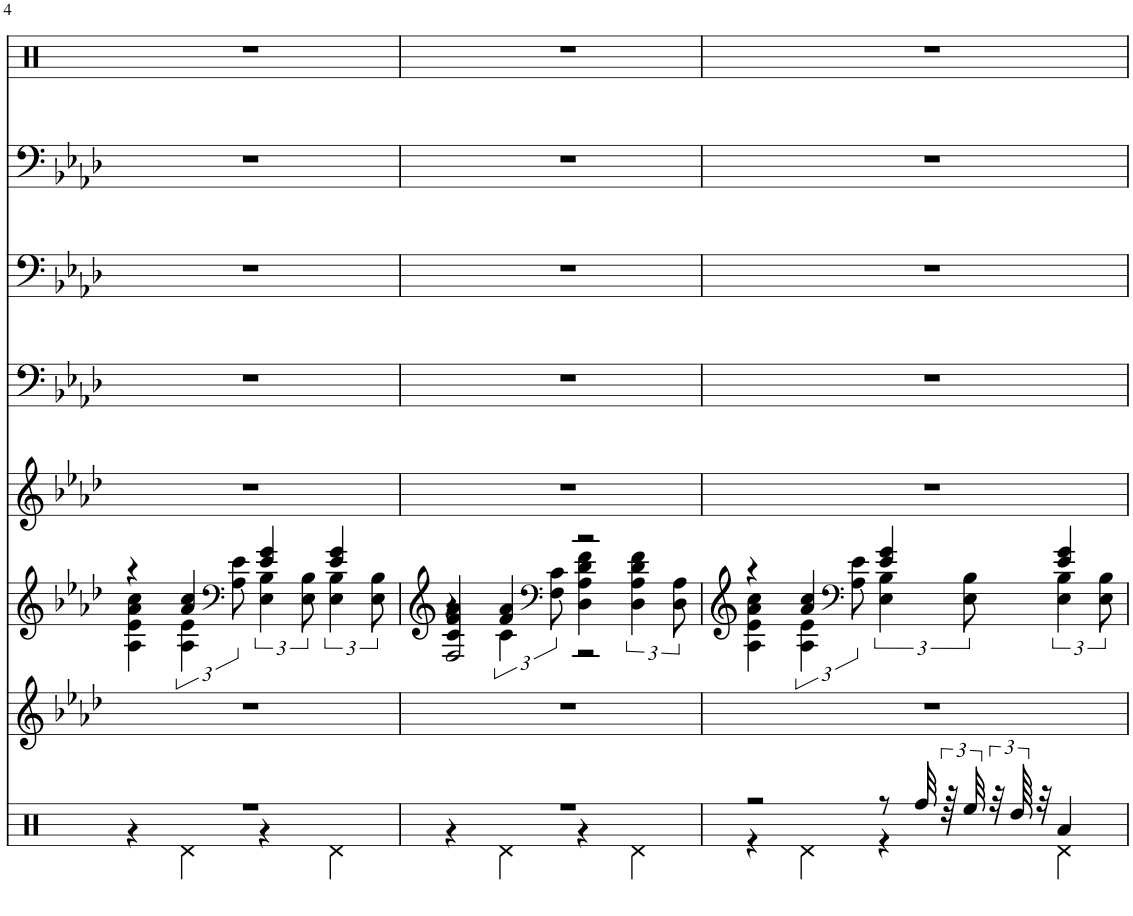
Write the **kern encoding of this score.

**kern	**kern	**kern	**kern	**kern	**kern	**kern	**kern
*part8	*part7	*part6	*part5	*part4	*part3	*part2	*part1
*staff8	*staff7	*staff6	*staff5	*staff4	*staff3	*staff2	*staff1
*I"Percussion	*I"Overdrive Gtr	*I"Overdrive Gtr	*I"Calliope	*I"DistortionGtr	*I"DistortionGtr	*I"Fingered Bass	*I"Percussion, CT1305
!!LO:PB:g=z
*clefX	*clefG2	*clefF4	*clefG2	*clefF4	*clefF4	*clefF4	*clefX
*k[]	*k[b-e-a-d-]	*k[b-e-a-d-]	*k[b-e-a-d-]	*k[b-e-a-d-]	*k[b-e-a-d-]	*k[b-e-a-d-]	*k[]
*M4/4	*M4/4	*M4/4	*M4/4	*M4/4	*M4/4	*M4/4	*M4/4
=4	=4	=4	=4	=4	=4	=4	=4
*^	*	*^	*	*	*	*	*
1r	4r	1r	4r	4A-\ 4e-\ 4a-\ 4cc\	1r	1r	1r	1r	1r
.	4Rd\	.	4a-/ 4cc/	6A-\ 6e-\	.	.	.	.	.
*	*	*	*clefF4	*	*	*	*	*	*
.	.	.	.	12A-\ 12e-\	.	.	.	.	.
.	4r	.	4e-/ 4g/	6E-\ 6B-\	.	.	.	.	.
.	.	.	.	12E-\ 12B-\	.	.	.	.	.
.	4Rd\	.	4e-/ 4g/	6E-\ 6B-\	.	.	.	.	.
.	.	.	.	12E-\ 12B-\	.	.	.	.	.
=5	=5	=5	=5	=5	=5	=5	=5	=5	=5
*	*	*	*	*^	*	*	*	*	*
1r	4r	1r	4c/ 4f/ 4a-/	4r	2F/	1r	1r	1r	1r	1r
.	4Rd\	.	4f/ 4a-/	6c\	.	.	.	.	.	.
*	*	*	*clefF4	*	*	*	*	*	*	*
.	.	.	.	12F\ 12c\	.	.	.	.	.	.
.	4r	.	2r	4D-\ 4A-\ 4d-\ 4f\	2r	.	.	.	.	.
.	4Rd\	.	.	6D-\ 6A-\ 6d-\ 6f\	.	.	.	.	.	.
.	.	.	.	12D-\ 12A-\	.	.	.	.	.	.
*	*	*	*	*v	*v	*	*	*	*	*
=6	=6	=6	=6	=6	=6	=6	=6	=6	=6
2r	4r	1r	4r	4A-\ 4e-\ 4a-\ 4cc\	1r	1r	1r	1r	1r
.	4Rd\	.	4a-/ 4cc/	6A-\ 6e-\	.	.	.	.	.
*	*	*	*clefF4	*	*	*	*	*	*
.	.	.	.	12A-\ 12e-\	.	.	.	.	.
8r	4r	.	4e-/ 4g/	6E-\ 6B-\	.	.	.	.	.
32Rff/	.	.	.	.	.	.	.	.	.
96r	.	.	.	.	.	.	.	.	.
48Ree/	.	.	.	12E-\ 12B-\	.	.	.	.	.
48r	.	.	.	.	.	.	.	.	.
96Rdd/	.	.	.	.	.	.	.	.	.
32r	.	.	.	.	.	.	.	.	.
4Ra/	4Rd\	.	4e-/ 4g/	6E-\ 6B-\	.	.	.	.	.
.	.	.	.	12E-\ 12B-\	.	.	.	.	.
*v	*v	*	*v	*v	*	*	*	*	*
=	=	=	=	=	=	=	=
*-	*-	*-	*-	*-	*-	*-	*-
